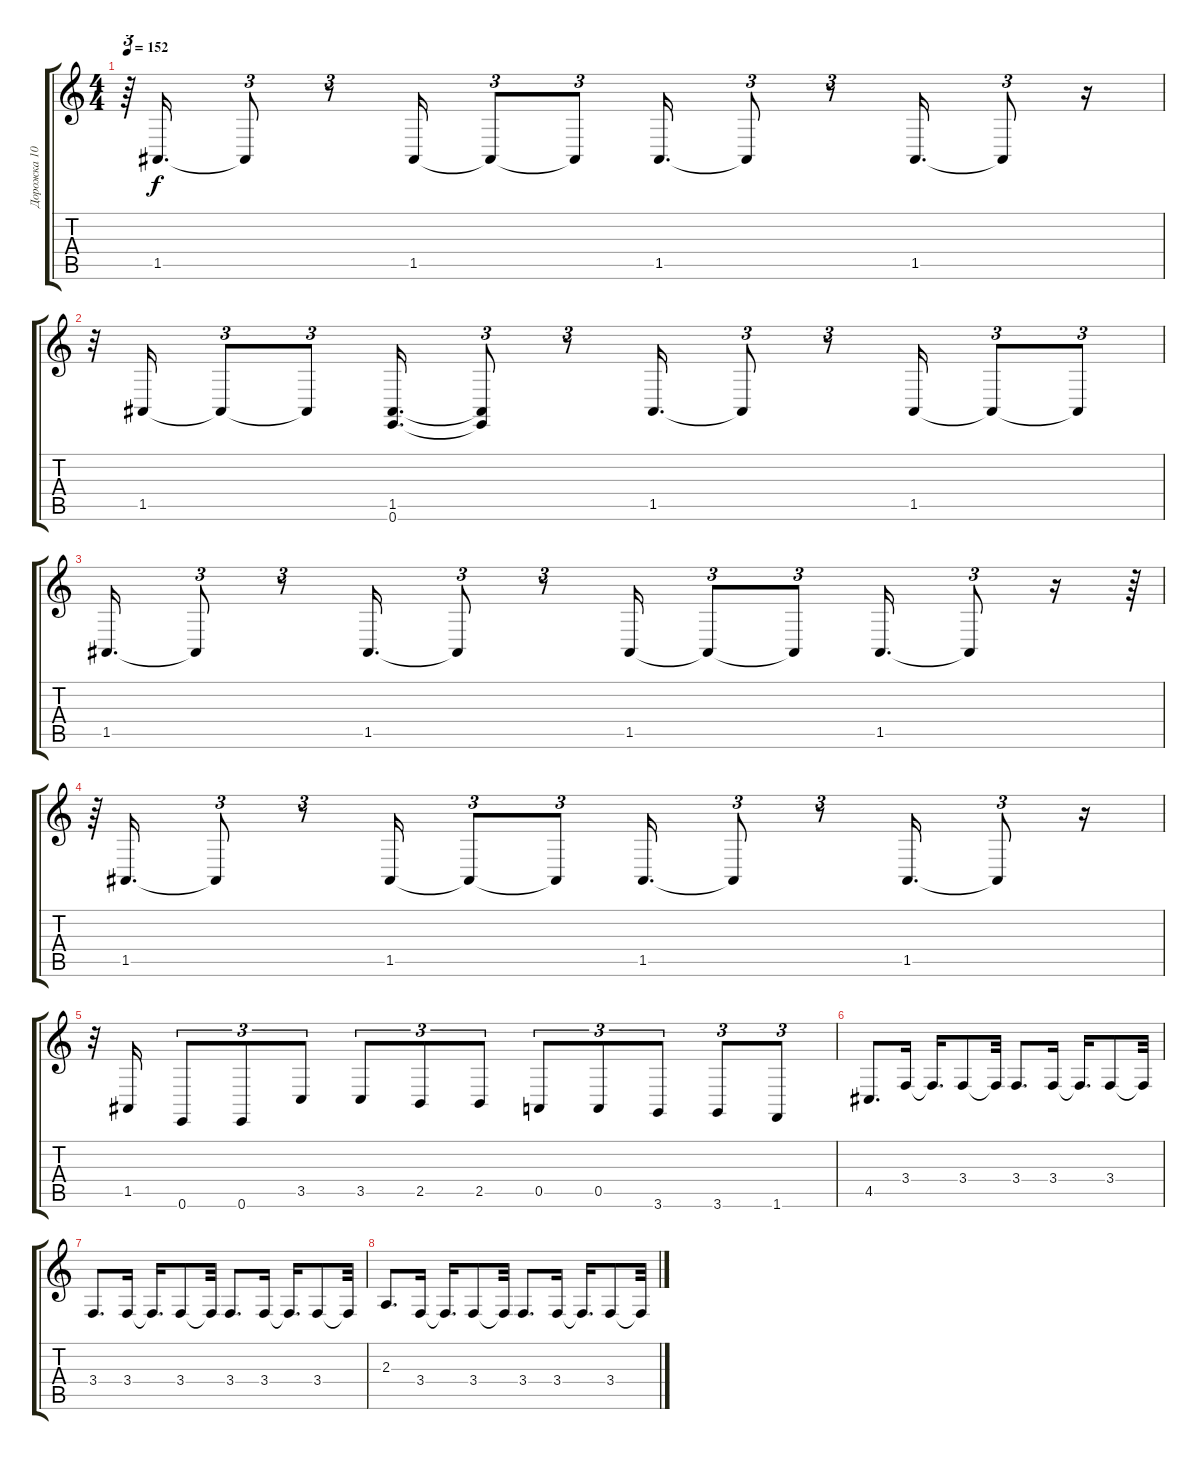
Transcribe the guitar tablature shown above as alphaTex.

\track ("Дорожка 10" "Дорожка 10") {instrument brightacousticpiano}
\staff {score tabs}
\tuning (E4 B3 G3 D3 A2 E2) {hide}
\ts (4 4)
\tempo 152
\clef g2
\ks c
r.64{tu (3 2) dy f} 1.5.16{d} 1.5{t}.8{tu (3 2)} r.8{tu (3 2)} 1.5.16 1.5{t}.8{tu (3 2)} 1.5{t}.8{tu (3 2)} 1.5.16{d} 1.5{t}.8{tu (3 2)} r.8{tu (3 2)} 1.5.16{d} 1.5{t}.8{tu (3 2)} r.16 |
r.32{tu (3 2)} 1.5.16 1.5{t}.8{tu (3 2)} 1.5{t}.8{tu (3 2)} (1.5 0.6).16{d} (1.5{t} 0.6{t}).8{tu (3 2)} r.8{tu (3 2)} 1.5.16{d} 1.5{t}.8{tu (3 2)} r.8{tu (3 2)} 1.5.16 1.5{t}.8{tu (3 2)} 1.5{t}.8{tu (3 2)} |
1.5.16{d} 1.5{t}.8{tu (3 2)} r.8{tu (3 2)} 1.5.16{d} 1.5{t}.8{tu (3 2)} r.8{tu (3 2)} 1.5.16 1.5{t}.8{tu (3 2)} 1.5{t}.8{tu (3 2)} 1.5.16{d} 1.5{t}.8{tu (3 2)} r.16 r.64{tu (3 2)} |
r.64{tu (3 2)} 1.5.16{d} 1.5{t}.8{tu (3 2)} r.8{tu (3 2)} 1.5.16 1.5{t}.8{tu (3 2)} 1.5{t}.8{tu (3 2)} 1.5.16{d} 1.5{t}.8{tu (3 2)} r.8{tu (3 2)} 1.5.16{d} 1.5{t}.8{tu (3 2)} r.16 |
r.32{tu (3 2)} 1.5.16 0.6.8{tu (3 2)} 0.6.8{tu (3 2)} 3.5.8{tu (3 2)} 3.5.8{tu (3 2)} 2.5.8{tu (3 2)} 2.5.8{tu (3 2)} 0.5.8{tu (3 2)} 0.5.8{tu (3 2)} 3.6.8{tu (3 2)} 3.6.8{tu (3 2)} 1.6.8{tu (3 2)} |
4.5.8{d} 3.4.16 3.4{t}.16{d} 3.4.8 3.4{t}.32 3.4.8{d} 3.4.16 3.4{t}.16{d} 3.4.8 3.4{t}.32 |
3.4.8{d} 3.4.16 3.4{t}.16{d} 3.4.8 3.4{t}.32 3.4.8{d} 3.4.16 3.4{t}.16{d} 3.4.8 3.4{t}.32 |
2.3.8{d} 3.4.16 3.4{t}.16{d} 3.4.8 3.4{t}.32 3.4.8{d} 3.4.16 3.4{t}.16{d} 3.4.8 3.4{t}.32
